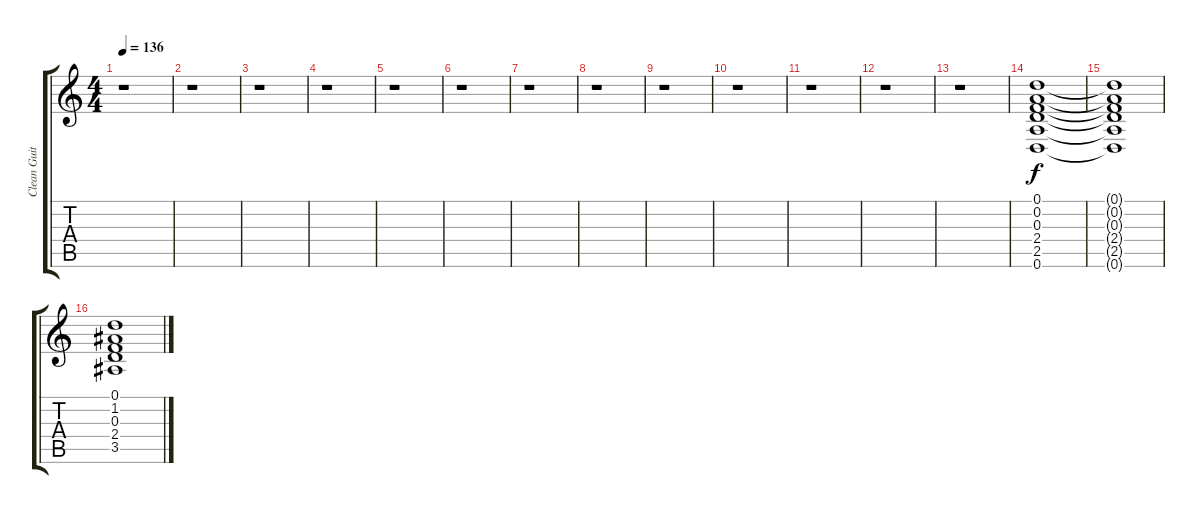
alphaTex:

\track ("Clean Guitar w/Tremolo" "Clean Guit") {instrument electricguitarclean}
\staff {score tabs}
\tuning (D4 A3 F3 C3 G2 D2) {hide}
\ts (4 4)
\tempo 136
\clef g2
\ks c
r.1{dy f} |
r.1 |
r.1 |
r.1 |
r.1 |
r.1 |
r.1 |
r.1 |
r.1 |
r.1 |
r.1 |
r.1 |
r.1 |
(0.1 0.2 0.3 2.4 2.5 0.6).1 |
(0.1{t} 0.2{t} 0.3{t} 2.4{t} 2.5{t} 0.6{t}).1 |
(0.1 1.2 0.3 2.4 3.5).1
